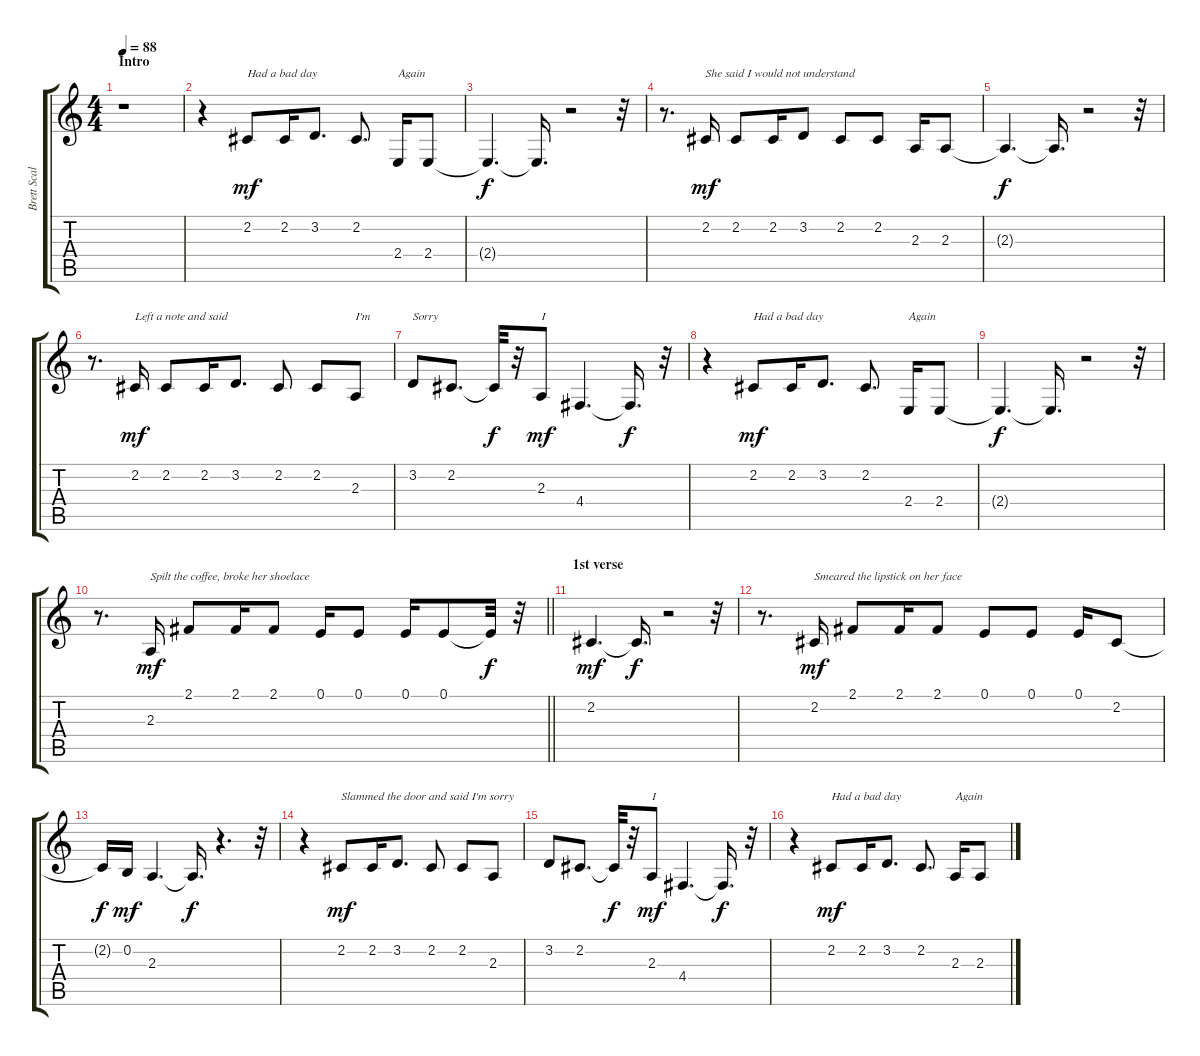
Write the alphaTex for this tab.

\track ("Brett Scallions (Vocals)" "Brett Scal") {instrument clarinet}
\staff {score tabs}
\tuning (E4 B3 G3 D3 A2 E2) {hide}
\ts (4 4)
\section ("" "Intro")
\tempo 88
\clef g2
\ks c
r.1{dy mf instrument clarinet} |
r.4 2.2.8{txt "Had a bad day"} 2.2.16 3.2.8{d} 2.2.8{d} 2.4.16{txt "Again"} 2.4.8 |
2.4{t}.4{d dy f} 2.4{t}.16{d} r.2 r.32 |
r.8{d} 2.2.16{txt "She said I would not understand" dy mf} 2.2.8 2.2.16 3.2.8 2.2.8 2.2.8 2.3.16 2.3.8 |
2.3{t}.4{d dy f} 2.3{t}.16{d} r.2 r.32 |
r.8{d} 2.2.16{txt "Left a note and said" dy mf} 2.2.8 2.2.16 3.2.8{d} 2.2.8 2.2.8 2.3.8{txt "I'm"} |
3.2.8{txt "Sorry"} 2.2.8{d} 2.2{t}.32{dy f} r.32 2.3.8{txt "I" dy mf} 4.4.4{d} 4.4{t}.16{d dy f} r.32 |
r.4 2.2.8{txt "Had a bad day" dy mf} 2.2.16 3.2.8{d} 2.2.8{d} 2.4.16{txt "Again"} 2.4.8 |
2.4{t}.4{d dy f} 2.4{t}.16{d} r.2 r.32 |
\barLineRight lightlight
r.8{d} 2.3.16{txt "Spilt the coffee, broke her shoelace" dy mf} 2.1.8 2.1.16 2.1.8 0.1.16 0.1.8 0.1.16 0.1.8 0.1{t}.32{dy f} r.32 |
\section ("" "1st verse")
2.2.4{d dy mf} 2.2{t}.16{d dy f} r.2 r.32 |
r.8{d} 2.2.16{txt "Smeared the lipstick on her face" dy mf} 2.1.8 2.1.16 2.1.8 0.1.8 0.1.8 0.1.16 2.2.8 |
2.2{t}.16{dy f} 0.2.16{dy mf} 2.3.4{d} 2.3{t}.16{d dy f} r.4{d} r.32 |
r.4 2.2.8{txt "Slammed the door and said I'm sorry" dy mf} 2.2.16 3.2.8{d} 2.2.8 2.2.8 2.3.8 |
3.2.8 2.2.8{d} 2.2{t}.32{dy f} r.32 2.3.8{txt "I" dy mf} 4.4.4{d} 4.4{t}.16{d dy f} r.32 |
r.4 2.2.8{txt "Had a bad day" dy mf} 2.2.16 3.2.8{d} 2.2.8{d} 2.3.16{txt "Again"} 2.3.8
